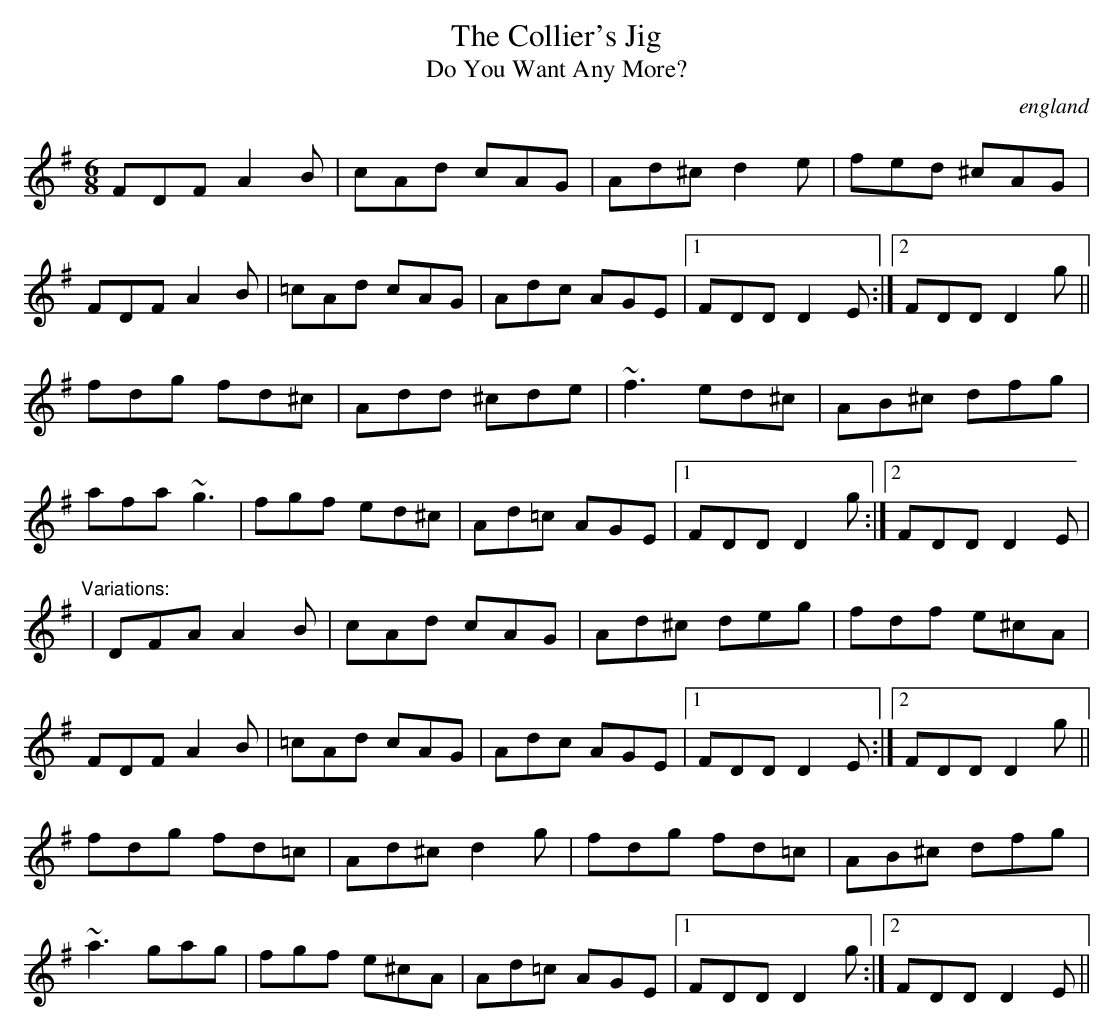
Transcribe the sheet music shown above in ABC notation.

X:1
T:Collier's Jig, The
T:Do You Want Any More?
O:england
M:6/8
L:1/8
K:Dmix
FDF A2B|cAd cAG|Ad^c d2e|fed ^cAG|
FDF A2B|=cAd cAG|Adc AGE|1 FDD D2E:|2 FDD D2g||
fdg fd^c|Add ^cde|~f3 ed^c|AB^c dfg|
afa ~g3|fgf ed^c|Ad=c AGE|1 FDD D2g:|2 FDD D2E|
"Variations:"
|DFA A2B|cAd cAG|Ad^c deg|fdf e^cA|
FDF A2B|=cAd cAG|Adc AGE|1 FDD D2E:|2 FDD D2g||
fdg fd=c|Ad^c d2g|fdg fd=c|AB^c dfg|
~a3 gag|fgf e^cA|Ad=c AGE|1 FDD D2g:|2 FDD D2E||
